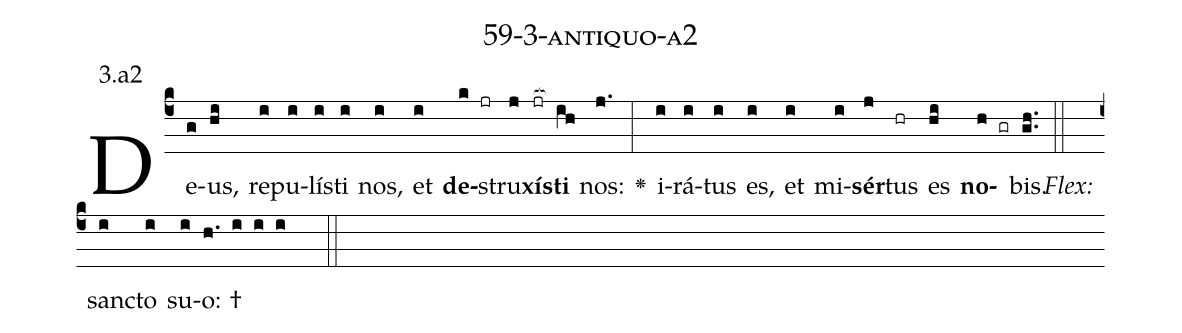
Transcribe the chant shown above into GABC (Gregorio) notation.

name: 59-3-antiquo-a2;
annotation: 3.a2;
%%
(c4)De(g)us,(hi) re(i)pu(i)lís(i)ti(i) nos,(i) et(i) <b>de</b>(k jr)stru(j)<b>xís</b>(jr[ocb:1{])<b>ti</b>(ih[ocb:0}]) nos:(j.) <v>\greheightstar</v>(:) i(i)rá(i)tus(i) es,(i) et(i) mi(i)<b>sér</b>(j)tus(hr) es(hi) <b>no</b>(h gr)bis.(gh..) (::)
<i>Flex:</i>()  sanc(i)to(i) su(i)o: †(h. i i i  ::)

%E(i) u(i) o(j) u(hi) a(h) e.(gh..) (::)
